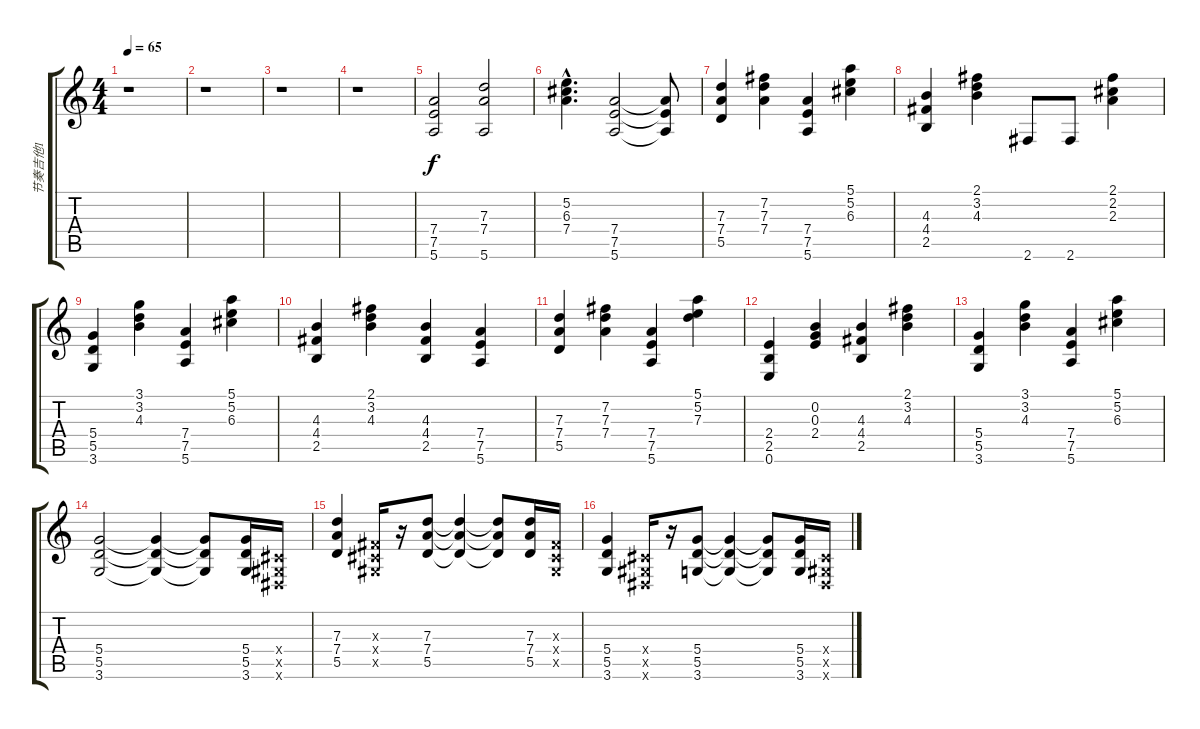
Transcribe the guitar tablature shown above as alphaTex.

\track ("节奏吉他1" "节奏吉他1") {instrument distortionguitar}
\staff {score tabs}
\tuning (E4 B3 G3 D3 A2 E2) {hide}
\ts (4 4)
\tempo 65
\clef g2
\ks c
r.1{dy f} |
r.1 |
r.1 |
r.1 |
(7.4 7.5 5.6).2 (7.3 7.4 5.6).2 |
(5.2{hac} 6.3{hac} 7.4{hac}).4{d} (7.4 7.5 5.6).2 (7.4{t} 7.5{t} 5.6{t}).8 |
(7.3 7.4 5.5).4 (7.2 7.3 7.4).4 (7.4 7.5 5.6).4 (5.1 5.2 6.3).4 |
(4.3 4.4 2.5).4 (2.1 3.2 4.3).4 2.6.8 2.6.8 (2.1 2.2 2.3).4 |
(5.4 5.5 3.6).4 (3.1 3.2 4.3).4 (7.4 7.5 5.6).4 (5.1 5.2 6.3).4 |
(4.3 4.4 2.5).4 (2.1 3.2 4.3).4 (4.3 4.4 2.5).4 (7.4 7.5 5.6).4 |
(7.3 7.4 5.5).4 (7.2 7.3 7.4).4 (7.4 7.5 5.6).4 (5.1 5.2 7.3).4 |
(2.4 2.5 0.6).4 (0.2 0.3 2.4).4 (4.3 4.4 2.5).4 (2.1 3.2 4.3).4 |
(5.4 5.5 3.6).4 (3.1 3.2 4.3).4 (7.4 7.5 5.6).4 (5.1 5.2 6.3).4 |
(5.4 5.5 3.6).2 (5.4{t} 5.5{t} 3.6{t}).4 (5.4{t} 5.5{t} 3.6{t}).8 (5.4 5.5 3.6).16 (-1.4{x} -1.5{x} -1.6{x}).16 |
(7.3 7.4 5.5).4 (-1.3{x} -1.4{x} -1.5{x}).16 r.16 (7.3 7.4 5.5).8 (7.3{t} 7.4{t} 5.5{t}).4 (7.3{t} 7.4{t} 5.5{t}).8 (7.3 7.4 5.5).16 (-1.3{x} -1.4{x} -1.5{x}).16 |
(5.4 5.5 3.6).4 (-1.4{x} -1.5{x} -1.6{x}).16 r.16 (5.4 5.5 3.6).8 (5.4{t} 5.5{t} 3.6{t}).4 (5.4{t} 5.5{t} 3.6{t}).8 (5.4 5.5 3.6).16 (-1.4{x} -1.5{x} -1.6{x}).16
